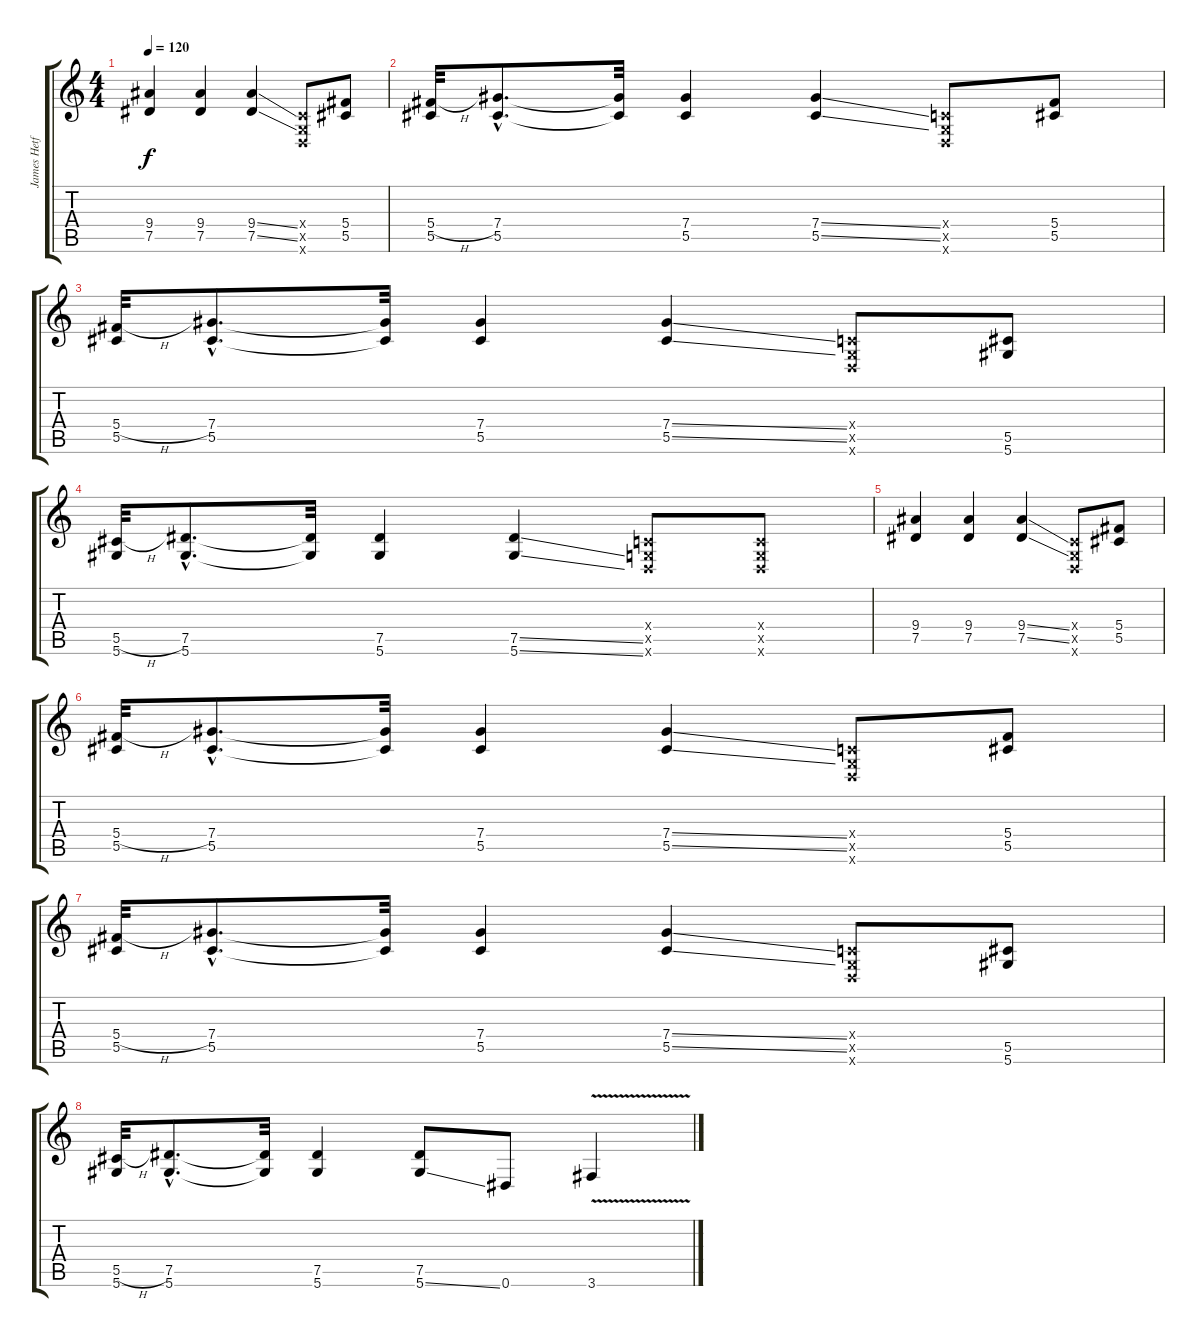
\track ("James Hetfield distortion" "James Hetf") {instrument distortionguitar}
\staff {score tabs}
\tuning (Eb4 Bb3 Gb3 Db3 Ab2 Eb2) {hide}
\ts (4 4)
\tempo 120
\clef g2
\ks c
(9.4 7.5).4{dy f} (9.4 7.5).4 (9.4{ss} 7.5{ss}).4 (-1.4{x} -1.5{x} -1.6{x}).8 (5.4 5.5).8 |
(5.4{h} 5.5).32 (7.4{hac} 5.5{hac}).8{d} (7.4{t} 5.5{t}).32 (7.4 5.5).4 (7.4{ss} 5.5{ss}).4 (-1.4{x} -1.5{x} -1.6{x}).8 (5.4 5.5).8 |
(5.4{h} 5.5).32 (7.4{hac} 5.5{hac}).8{d} (7.4{t} 5.5{t}).32 (7.4 5.5).4 (7.4{ss} 5.5{ss}).4 (-1.4{x} -1.5{x} -1.6{x}).8 (5.5 5.6).8 |
(5.5{h} 5.6).32 (7.5{hac} 5.6{hac}).8{d} (7.5{t} 5.6{t}).32 (7.5 5.6).4 (7.5{ss} 5.6{ss}).4 (-1.4{x} -1.5{x} -1.6{x}).8 (-1.4{x} -1.5{x} -1.6{x}).8 |
(9.4 7.5).4 (9.4 7.5).4 (9.4{ss} 7.5{ss}).4 (-1.4{x} -1.5{x} -1.6{x}).8 (5.4 5.5).8 |
(5.4{h} 5.5).32 (7.4{hac} 5.5{hac}).8{d} (7.4{t} 5.5{t}).32 (7.4 5.5).4 (7.4{ss} 5.5{ss}).4 (-1.4{x} -1.5{x} -1.6{x}).8 (5.4 5.5).8 |
(5.4{h} 5.5).32 (7.4{hac} 5.5{hac}).8{d} (7.4{t} 5.5{t}).32 (7.4 5.5).4 (7.4{ss} 5.5{ss}).4 (-1.4{x} -1.5{x} -1.6{x}).8 (5.5 5.6).8 |
(5.5{h} 5.6).32 (7.5{hac} 5.6{hac}).8{d} (7.5{t} 5.6{t}).32 (7.5 5.6).4 (7.5 5.6{ss}).8 0.6.8 3.6{v}.4
